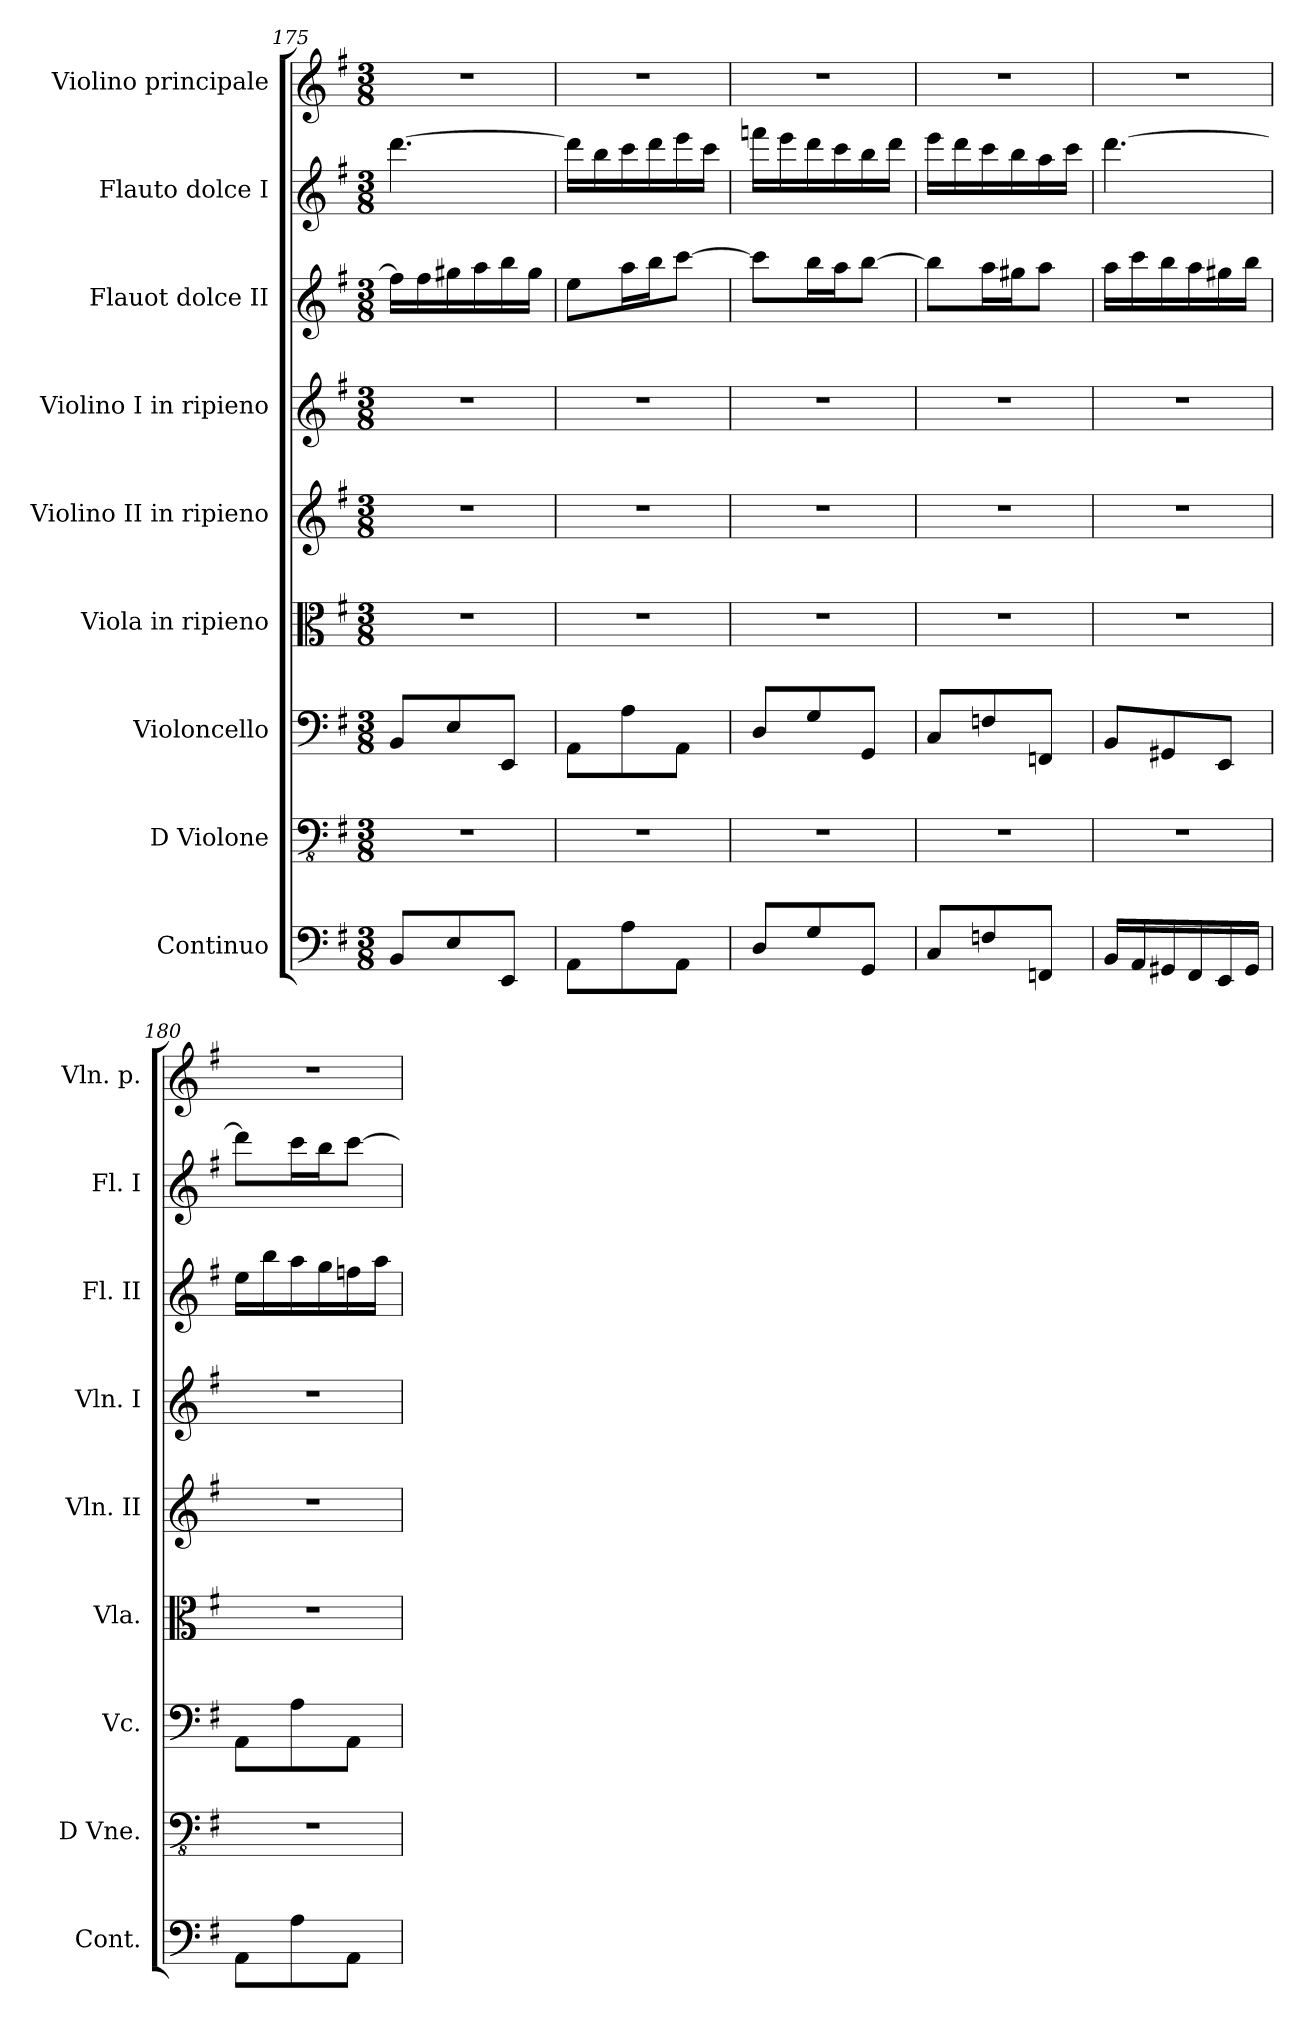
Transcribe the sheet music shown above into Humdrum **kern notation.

**kern	**kern	**kern	**kern	**kern	**kern	**kern	**kern	**kern
*part9	*part8	*part7	*part6	*part5	*part4	*part3	*part2	*part1
*staff9	*staff8	*staff7	*staff6	*staff5	*staff4	*staff3	*staff2	*staff1
*I"Continuo	*I"D Violone	*I"Violoncello	*I"Viola in ripieno	*I"Violino II in ripieno	*I"Violino I in ripieno	*I"Flauot dolce II	*I"Flauto dolce I	*I"Violino principale
*I'Cont.	*I'D Vne.	*I'Vc.	*I'Vla.	*I'Vln. II	*I'Vln. I	*I'Fl. II	*I'Fl. I	*I'Vln. p.
*clefF4	*clefFv4	*clefF4	*clefC3	*clefG2	*clefG2	*clefG2	*clefG2	*clefG2
*	*ITrd7c12	*	*	*	*	*	*	*
*k[f#]	*k[f#]	*k[f#]	*k[f#]	*k[f#]	*k[f#]	*k[f#]	*k[f#]	*k[f#]
*M3/8	*M3/8	*M3/8	*M3/8	*M3/8	*M3/8	*M3/8	*M3/8	*M3/8
=175	=175	=175	=175	=175	=175	=175	=175	=175
8BB/L	4.r	8BB/L	4.r	4.r	4.r	16ff#\LL]	[4.ddd\	4.r
.	.	.	.	.	.	16ff#\	.	.
8E/	.	8E/	.	.	.	16gg#X\	.	.
.	.	.	.	.	.	16aa\	.	.
8EE/J	.	8EE/J	.	.	.	16bb\	.	.
.	.	.	.	.	.	16gg#\JJ	.	.
!!LO:PB:g=z
=176	=176	=176	=176	=176	=176	=176	=176	=176
8AA\L	4.r	8AA\L	4.r	4.r	4.r	8ee\L	16ddd\LL]	4.r
.	.	.	.	.	.	.	16bb\	.
8A\	.	8A\	.	.	.	16aa\L	16ccc\	.
.	.	.	.	.	.	16bb\J	16ddd\	.
8AA\J	.	8AA\J	.	.	.	[8ccc\J	16eee\	.
.	.	.	.	.	.	.	16ccc\JJ	.
=177	=177	=177	=177	=177	=177	=177	=177	=177
8D/L	4.r	8D/L	4.r	4.r	4.r	8ccc\L]	16fffn\LL	4.r
.	.	.	.	.	.	.	16eee\	.
8G/	.	8G/	.	.	.	16bb\L	16ddd\	.
.	.	.	.	.	.	16aa\J	16ccc\	.
8GG/J	.	8GG/J	.	.	.	[8bb\J	16bb\	.
.	.	.	.	.	.	.	16ddd\JJ	.
=178	=178	=178	=178	=178	=178	=178	=178	=178
8C/L	4.r	8C/L	4.r	4.r	4.r	8bb\L]	16eee\LL	4.r
.	.	.	.	.	.	.	16ddd\	.
8Fn/	.	8Fn/	.	.	.	16aa\L	16ccc\	.
.	.	.	.	.	.	16gg#X\J	16bb\	.
8FFn/J	.	8FFn/J	.	.	.	8aa\J	16aa\	.
.	.	.	.	.	.	.	16ccc\JJ	.
=179	=179	=179	=179	=179	=179	=179	=179	=179
16BB/LL	4.r	8BB/L	4.r	4.r	4.r	16aa\LL	[4.ddd\	4.r
16AA/	.	.	.	.	.	16ccc\	.	.
16GG#X/	.	8GG#X/	.	.	.	16bb\	.	.
16FF#/	.	.	.	.	.	16aa\	.	.
16EE/	.	8EE/J	.	.	.	16gg#X\	.	.
16GG#/JJ	.	.	.	.	.	16bb\JJ	.	.
=180	=180	=180	=180	=180	=180	=180	=180	=180
8AA\L	4.r	8AA\L	4.r	4.r	4.r	16ee\LL	8ddd\L]	4.r
.	.	.	.	.	.	16bb\	.	.
8A\	.	8A\	.	.	.	16aa\	16ccc\L	.
.	.	.	.	.	.	16gg\	16bb\J	.
8AA\J	.	8AA\J	.	.	.	16ffn\	[8ccc\J	.
.	.	.	.	.	.	16aa\JJ	.	.
=	=	=	=	=	=	=	=	=
*-	*-	*-	*-	*-	*-	*-	*-	*-
